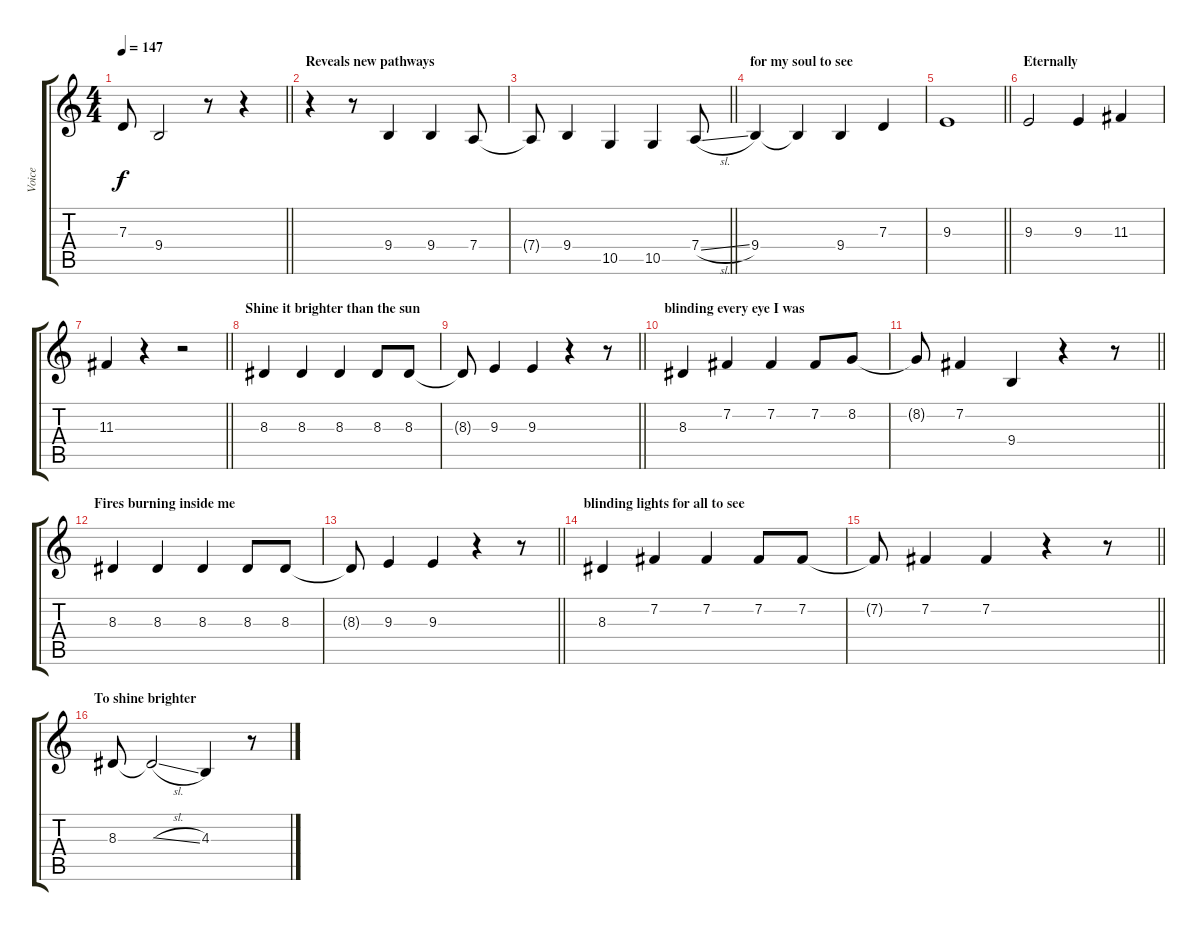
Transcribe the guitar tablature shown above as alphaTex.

\track ("Voice" "Voice") {mute instrument synthvoice}
\staff {score tabs}
\tuning (E4 B3 G3 D3 A2 E2) {hide}
\ts (4 4)
\tempo 147
\clef g2
\barLineRight lightlight
\ks c
7.3{t}.8{dy f} 9.4.2 r.8 r.4 |
\section ("" "Reveals new pathways ")
r.4 r.8 9.4.4 9.4.4 7.4.8 |
\barLineRight lightlight
7.4{t}.8 9.4.4 10.5.4 10.5.4 7.4{sl}.8 |
\section ("" "for my soul to see ")
9.4.4 9.4{t}.4 9.4.4 7.3.4 |
\barLineRight lightlight
9.3.1 |
\section ("" "Eternally ")
9.3.2 9.3.4 11.3.4 |
\barLineRight lightlight
11.3.4 r.4 r.2 |
\section ("" "Shine it brighter than the sun")
8.3.4 8.3.4 8.3.4 8.3.8 8.3.8 |
\barLineRight lightlight
8.3{t}.8 9.3.4 9.3.4 r.4 r.8 |
\section ("" "blinding every eye I was")
8.3.4 7.2.4 7.2.4 7.2.8 8.2.8 |
\barLineRight lightlight
8.2{t}.8 7.2.4 9.4.4 r.4 r.8 |
\section ("" "Fires burning inside me ")
8.3.4 8.3.4 8.3.4 8.3.8 8.3.8 |
\barLineRight lightlight
8.3{t}.8 9.3.4 9.3.4 r.4 r.8 |
\section ("" "blinding lights for all to see")
8.3.4 7.2.4 7.2.4 7.2.8 7.2.8 |
\barLineRight lightlight
7.2{t}.8 7.2.4 7.2.4 r.4 r.8 |
\section ("" "To shine brighter ")
8.3.8 8.3{sl t}.2 4.3.4 r.8
